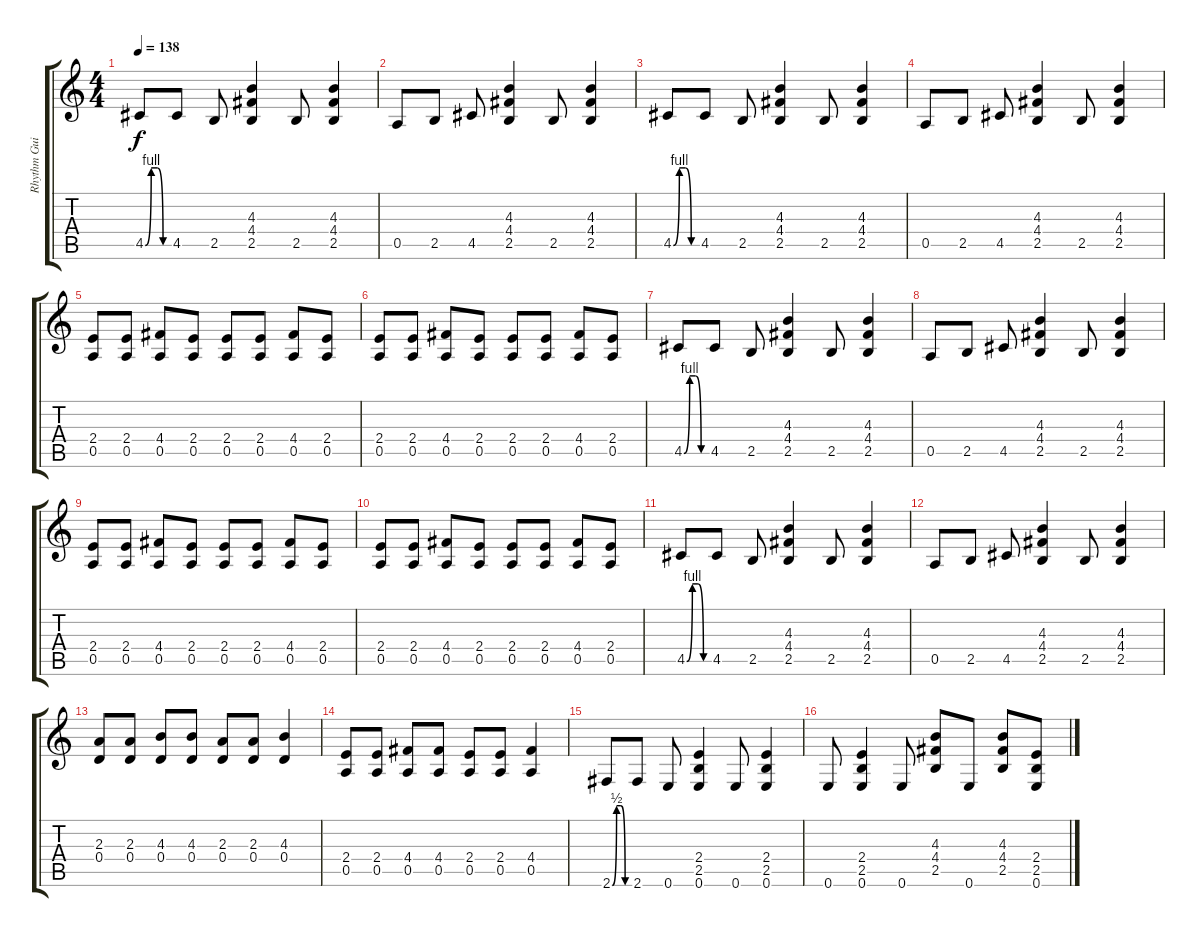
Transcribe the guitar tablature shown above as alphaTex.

\track ("Rhythm Guitar I" "Rhythm Gui") {instrument distortionguitar}
\staff {score tabs}
\tuning (E4 B3 G3 D3 A2 E2) {hide}
\ts (4 4)
\tempo 138
\clef g2
\ks c
4.5{be (custom 0 0 15 4 30 4 45 0 60 0)}.8{dy f} 4.5.8 2.5.8 (4.3 4.4 2.5).4 2.5.8 (4.3 4.4 2.5).4 |
0.5.8 2.5.8 4.5.8 (4.3 4.4 2.5).4 2.5.8 (4.3 4.4 2.5).4 |
4.5{be (custom 0 0 15 4 30 4 45 0 60 0)}.8 4.5.8 2.5.8 (4.3 4.4 2.5).4 2.5.8 (4.3 4.4 2.5).4 |
0.5.8 2.5.8 4.5.8 (4.3 4.4 2.5).4 2.5.8 (4.3 4.4 2.5).4 |
(2.4 0.5).8 (2.4 0.5).8 (4.4 0.5).8 (2.4 0.5).8 (2.4 0.5).8 (2.4 0.5).8 (4.4 0.5).8 (2.4 0.5).8 |
(2.4 0.5).8 (2.4 0.5).8 (4.4 0.5).8 (2.4 0.5).8 (2.4 0.5).8 (2.4 0.5).8 (4.4 0.5).8 (2.4 0.5).8 |
4.5{be (custom 0 0 15 4 30 4 45 0 60 0)}.8 4.5.8 2.5.8 (4.3 4.4 2.5).4 2.5.8 (4.3 4.4 2.5).4 |
0.5.8 2.5.8 4.5.8 (4.3 4.4 2.5).4 2.5.8 (4.3 4.4 2.5).4 |
(2.4 0.5).8 (2.4 0.5).8 (4.4 0.5).8 (2.4 0.5).8 (2.4 0.5).8 (2.4 0.5).8 (4.4 0.5).8 (2.4 0.5).8 |
(2.4 0.5).8 (2.4 0.5).8 (4.4 0.5).8 (2.4 0.5).8 (2.4 0.5).8 (2.4 0.5).8 (4.4 0.5).8 (2.4 0.5).8 |
4.5{be (custom 0 0 15 4 30 4 45 0 60 0)}.8 4.5.8 2.5.8 (4.3 4.4 2.5).4 2.5.8 (4.3 4.4 2.5).4 |
0.5.8 2.5.8 4.5.8 (4.3 4.4 2.5).4 2.5.8 (4.3 4.4 2.5).4 |
(2.3 0.4).8 (2.3 0.4).8 (4.3 0.4).8 (4.3 0.4).8 (2.3 0.4).8 (2.3 0.4).8 (4.3 0.4).4 |
(2.4 0.5).8 (2.4 0.5).8 (4.4 0.5).8 (4.4 0.5).8 (2.4 0.5).8 (2.4 0.5).8 (4.4 0.5).4 |
2.6{be (custom 0 0 15 2 30 2 45 0 60 0)}.8 2.6.8 0.6.8 (2.4 2.5 0.6).4 0.6.8 (2.4 2.5 0.6).4 |
0.6.8 (2.4 2.5 0.6).4 0.6.8 (4.3 4.4 2.5).8 0.6.8 (4.3 4.4 2.5).8 (2.4 2.5 0.6).8
